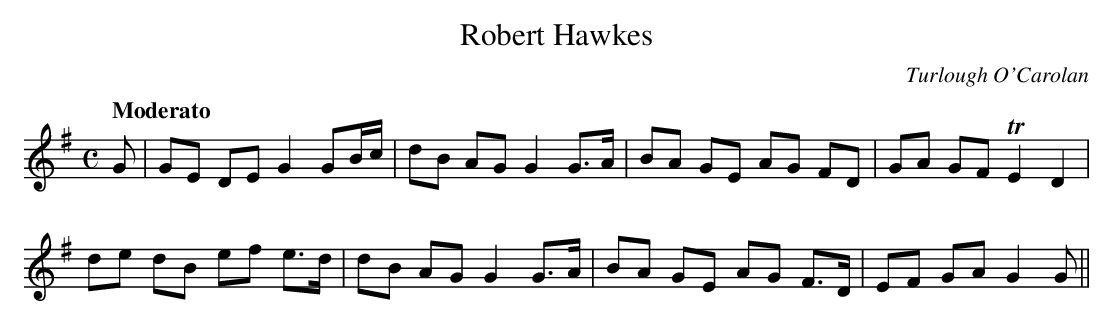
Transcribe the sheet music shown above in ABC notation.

X:1
T:Robert Hawkes
C:Turlough O'Carolan
M:C
L:1/8
Q:"Moderato"
K:G
G|GE DE G2 GB/c/|dB AG G2 G>A|BA GE AG FD|GA GF TE2D2|
de dB ef e>d|dB AG G2 G>A|BA GE AG F>D|EF GA G2 G||
